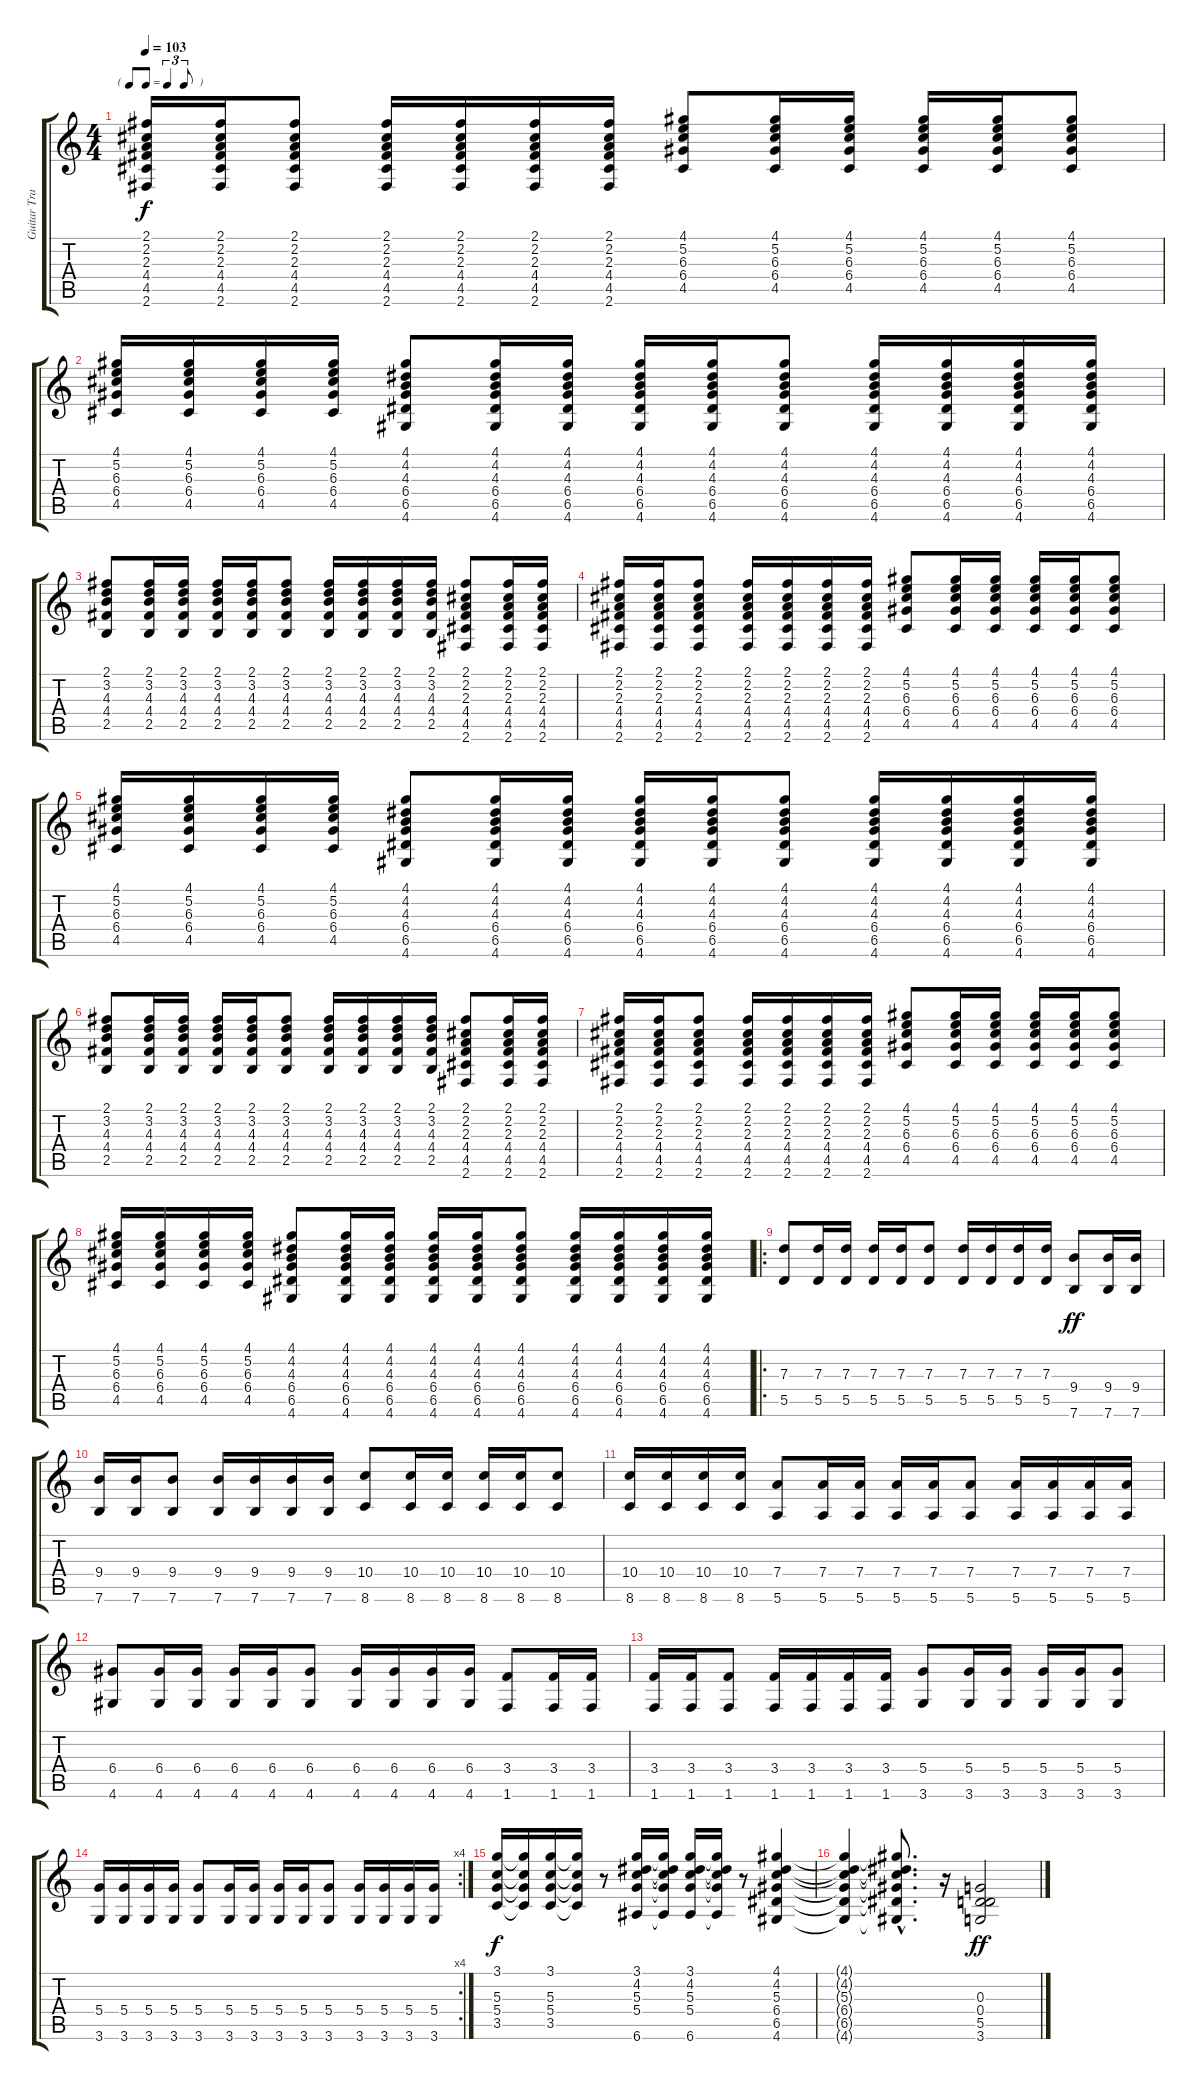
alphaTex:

\track ("Guitar Track 1" "Guitar Tra") {instrument overdrivenguitar}
\staff {score tabs}
\tuning (E4 B3 G3 D3 A2 E2) {hide}
\ts (4 4)
\tf triplet8th
\tempo 103
\clef g2
\ks c
(2.1 2.2 2.3 4.4 4.5 2.6).16{dy f} (2.1 2.2 2.3 4.4 4.5 2.6).16 (2.1 2.2 2.3 4.4 4.5 2.6).8 (2.1 2.2 2.3 4.4 4.5 2.6).16 (2.1 2.2 2.3 4.4 4.5 2.6).16 (2.1 2.2 2.3 4.4 4.5 2.6).16 (2.1 2.2 2.3 4.4 4.5 2.6).16 (4.1 5.2 6.3 6.4 4.5).8 (4.1 5.2 6.3 6.4 4.5).16 (4.1 5.2 6.3 6.4 4.5).16 (4.1 5.2 6.3 6.4 4.5).16 (4.1 5.2 6.3 6.4 4.5).16 (4.1 5.2 6.3 6.4 4.5).8 |
(4.1 5.2 6.3 6.4 4.5).16 (4.1 5.2 6.3 6.4 4.5).16 (4.1 5.2 6.3 6.4 4.5).16 (4.1 5.2 6.3 6.4 4.5).16 (4.1 4.2 4.3 6.4 6.5 4.6).8 (4.1 4.2 4.3 6.4 6.5 4.6).16 (4.1 4.2 4.3 6.4 6.5 4.6).16 (4.1 4.2 4.3 6.4 6.5 4.6).16 (4.1 4.2 4.3 6.4 6.5 4.6).16 (4.1 4.2 4.3 6.4 6.5 4.6).8 (4.1 4.2 4.3 6.4 6.5 4.6).16 (4.1 4.2 4.3 6.4 6.5 4.6).16 (4.1 4.2 4.3 6.4 6.5 4.6).16 (4.1 4.2 4.3 6.4 6.5 4.6).16 |
(2.1 3.2 4.3 4.4 2.5).8 (2.1 3.2 4.3 4.4 2.5).16 (2.1 3.2 4.3 4.4 2.5).16 (2.1 3.2 4.3 4.4 2.5).16 (2.1 3.2 4.3 4.4 2.5).16 (2.1 3.2 4.3 4.4 2.5).8 (2.1 3.2 4.3 4.4 2.5).16 (2.1 3.2 4.3 4.4 2.5).16 (2.1 3.2 4.3 4.4 2.5).16 (2.1 3.2 4.3 4.4 2.5).16 (2.1 2.2 2.3 4.4 4.5 2.6).8 (2.1 2.2 2.3 4.4 4.5 2.6).16 (2.1 2.2 2.3 4.4 4.5 2.6).16 |
(2.1 2.2 2.3 4.4 4.5 2.6).16 (2.1 2.2 2.3 4.4 4.5 2.6).16 (2.1 2.2 2.3 4.4 4.5 2.6).8 (2.1 2.2 2.3 4.4 4.5 2.6).16 (2.1 2.2 2.3 4.4 4.5 2.6).16 (2.1 2.2 2.3 4.4 4.5 2.6).16 (2.1 2.2 2.3 4.4 4.5 2.6).16 (4.1 5.2 6.3 6.4 4.5).8 (4.1 5.2 6.3 6.4 4.5).16 (4.1 5.2 6.3 6.4 4.5).16 (4.1 5.2 6.3 6.4 4.5).16 (4.1 5.2 6.3 6.4 4.5).16 (4.1 5.2 6.3 6.4 4.5).8 |
(4.1 5.2 6.3 6.4 4.5).16 (4.1 5.2 6.3 6.4 4.5).16 (4.1 5.2 6.3 6.4 4.5).16 (4.1 5.2 6.3 6.4 4.5).16 (4.1 4.2 4.3 6.4 6.5 4.6).8 (4.1 4.2 4.3 6.4 6.5 4.6).16 (4.1 4.2 4.3 6.4 6.5 4.6).16 (4.1 4.2 4.3 6.4 6.5 4.6).16 (4.1 4.2 4.3 6.4 6.5 4.6).16 (4.1 4.2 4.3 6.4 6.5 4.6).8 (4.1 4.2 4.3 6.4 6.5 4.6).16 (4.1 4.2 4.3 6.4 6.5 4.6).16 (4.1 4.2 4.3 6.4 6.5 4.6).16 (4.1 4.2 4.3 6.4 6.5 4.6).16 |
(2.1 3.2 4.3 4.4 2.5).8 (2.1 3.2 4.3 4.4 2.5).16 (2.1 3.2 4.3 4.4 2.5).16 (2.1 3.2 4.3 4.4 2.5).16 (2.1 3.2 4.3 4.4 2.5).16 (2.1 3.2 4.3 4.4 2.5).8 (2.1 3.2 4.3 4.4 2.5).16 (2.1 3.2 4.3 4.4 2.5).16 (2.1 3.2 4.3 4.4 2.5).16 (2.1 3.2 4.3 4.4 2.5).16 (2.1 2.2 2.3 4.4 4.5 2.6).8 (2.1 2.2 2.3 4.4 4.5 2.6).16 (2.1 2.2 2.3 4.4 4.5 2.6).16 |
(2.1 2.2 2.3 4.4 4.5 2.6).16 (2.1 2.2 2.3 4.4 4.5 2.6).16 (2.1 2.2 2.3 4.4 4.5 2.6).8 (2.1 2.2 2.3 4.4 4.5 2.6).16 (2.1 2.2 2.3 4.4 4.5 2.6).16 (2.1 2.2 2.3 4.4 4.5 2.6).16 (2.1 2.2 2.3 4.4 4.5 2.6).16 (4.1 5.2 6.3 6.4 4.5).8 (4.1 5.2 6.3 6.4 4.5).16 (4.1 5.2 6.3 6.4 4.5).16 (4.1 5.2 6.3 6.4 4.5).16 (4.1 5.2 6.3 6.4 4.5).16 (4.1 5.2 6.3 6.4 4.5).8 |
(4.1 5.2 6.3 6.4 4.5).16 (4.1 5.2 6.3 6.4 4.5).16 (4.1 5.2 6.3 6.4 4.5).16 (4.1 5.2 6.3 6.4 4.5).16 (4.1 4.2 4.3 6.4 6.5 4.6).8 (4.1 4.2 4.3 6.4 6.5 4.6).16 (4.1 4.2 4.3 6.4 6.5 4.6).16 (4.1 4.2 4.3 6.4 6.5 4.6).16 (4.1 4.2 4.3 6.4 6.5 4.6).16 (4.1 4.2 4.3 6.4 6.5 4.6).8 (4.1 4.2 4.3 6.4 6.5 4.6).16 (4.1 4.2 4.3 6.4 6.5 4.6).16 (4.1 4.2 4.3 6.4 6.5 4.6).16 (4.1 4.2 4.3 6.4 6.5 4.6).16 |
\ro
(7.3 5.5).8 (7.3 5.5).16 (7.3 5.5).16 (7.3 5.5).16 (7.3 5.5).16 (7.3 5.5).8 (7.3 5.5).16 (7.3 5.5).16 (7.3 5.5).16 (7.3 5.5).16 (9.4 7.6).8{dy ff} (9.4 7.6).16 (9.4 7.6).16 |
(9.4 7.6).16 (9.4 7.6).16 (9.4 7.6).8 (9.4 7.6).16 (9.4 7.6).16 (9.4 7.6).16 (9.4 7.6).16 (10.4 8.6).8 (10.4 8.6).16 (10.4 8.6).16 (10.4 8.6).16 (10.4 8.6).16 (10.4 8.6).8 |
(10.4 8.6).16 (10.4 8.6).16 (10.4 8.6).16 (10.4 8.6).16 (7.4 5.6).8 (7.4 5.6).16 (7.4 5.6).16 (7.4 5.6).16 (7.4 5.6).16 (7.4 5.6).8 (7.4 5.6).16 (7.4 5.6).16 (7.4 5.6).16 (7.4 5.6).16 |
(6.4 4.6).8 (6.4 4.6).16 (6.4 4.6).16 (6.4 4.6).16 (6.4 4.6).16 (6.4 4.6).8 (6.4 4.6).16 (6.4 4.6).16 (6.4 4.6).16 (6.4 4.6).16 (3.4 1.6).8 (3.4 1.6).16 (3.4 1.6).16 |
(3.4 1.6).16 (3.4 1.6).16 (3.4 1.6).8 (3.4 1.6).16 (3.4 1.6).16 (3.4 1.6).16 (3.4 1.6).16 (5.4 3.6).8 (5.4 3.6).16 (5.4 3.6).16 (5.4 3.6).16 (5.4 3.6).16 (5.4 3.6).8 |
\rc 4
(5.4 3.6).16 (5.4 3.6).16 (5.4 3.6).16 (5.4 3.6).16 (5.4 3.6).8 (5.4 3.6).16 (5.4 3.6).16 (5.4 3.6).16 (5.4 3.6).16 (5.4 3.6).8 (5.4 3.6).16 (5.4 3.6).16 (5.4 3.6).16 (5.4 3.6).16 |
(3.1 5.3 5.4 3.5).16{dy f} (3.1{t} 5.3{t} 5.4{t} 3.5{t}).16 (3.1 5.3 5.4 3.5).16 (3.1{t} 5.3{t} 5.4{t} 3.5{t}).16 r.8 (3.1 4.2 5.3 5.4 6.6).16 (3.1{t} 4.2{t} 5.3{t} 5.4{t} 6.6{t}).16 (3.1 4.2 5.3 5.4 6.6).16 (3.1{t} 4.2{t} 5.3{t} 5.4{t} 6.6{t}).16 r.8 (4.1 4.2 5.3 6.4 6.5 4.6).4 |
(4.1{t} 4.2{t} 5.3{t} 6.4{t} 6.5{t} 4.6{t}).4 (4.1{hac t} 4.2{hac t} 5.3{hac t} 6.4{hac t} 6.5{hac t} 4.6{hac t}).8{d} r.16 (0.3 0.4 5.5 3.6).2{dy ff}
